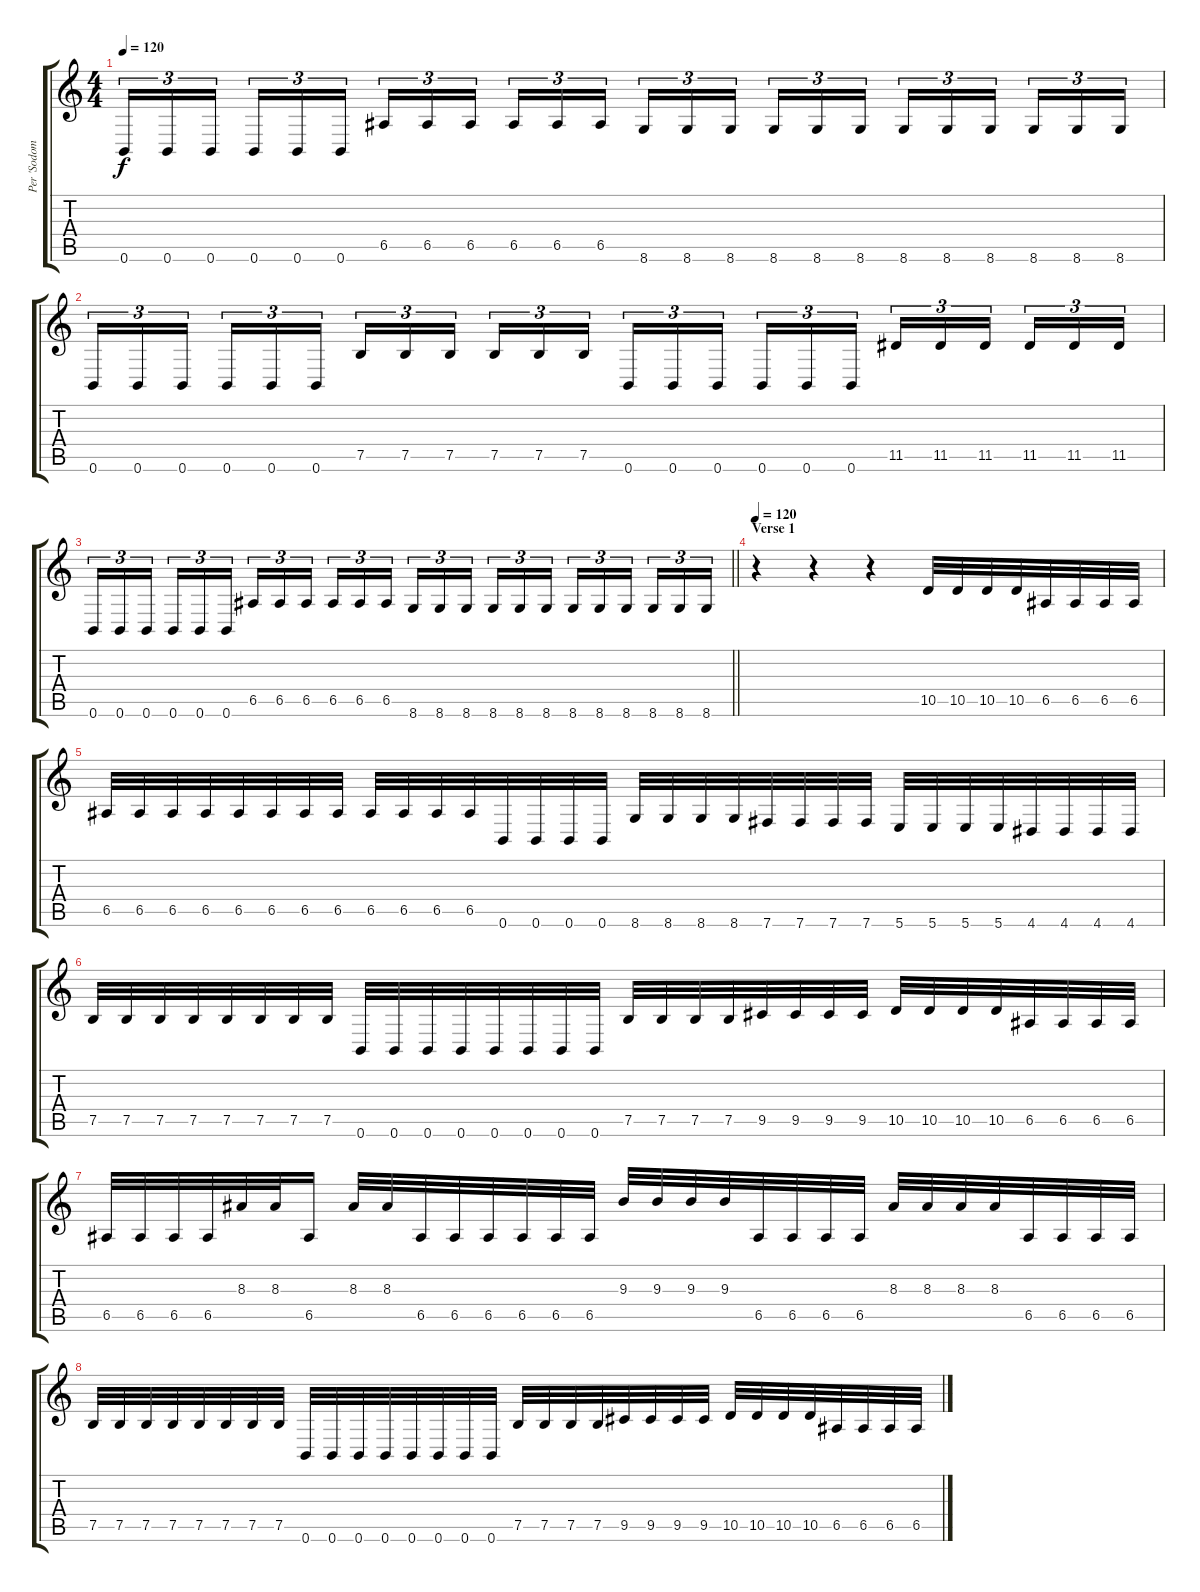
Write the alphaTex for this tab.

\track ("Per 'Sodomizer' Eriksson" "Per 'Sodom") {instrument distortionguitar}
\staff {score tabs}
\tuning (B3 G3 D3 A2 E2 B1) {hide}
\ts (4 4)
\tempo 120
\clef g2
\ks c
0.6.16{tu (3 2) dy f} 0.6.16{tu (3 2)} 0.6.16{tu (3 2) beam splitsecondary} 0.6.16{tu (3 2)} 0.6.16{tu (3 2)} 0.6.16{tu (3 2)} 6.5.16{tu (3 2)} 6.5.16{tu (3 2)} 6.5.16{tu (3 2) beam splitsecondary} 6.5.16{tu (3 2)} 6.5.16{tu (3 2)} 6.5.16{tu (3 2)} 8.6.16{tu (3 2)} 8.6.16{tu (3 2)} 8.6.16{tu (3 2) beam splitsecondary} 8.6.16{tu (3 2)} 8.6.16{tu (3 2)} 8.6.16{tu (3 2)} 8.6.16{tu (3 2)} 8.6.16{tu (3 2)} 8.6.16{tu (3 2) beam splitsecondary} 8.6.16{tu (3 2)} 8.6.16{tu (3 2)} 8.6.16{tu (3 2)} |
0.6.16{tu (3 2)} 0.6.16{tu (3 2)} 0.6.16{tu (3 2) beam splitsecondary} 0.6.16{tu (3 2)} 0.6.16{tu (3 2)} 0.6.16{tu (3 2)} 7.5.16{tu (3 2)} 7.5.16{tu (3 2)} 7.5.16{tu (3 2) beam splitsecondary} 7.5.16{tu (3 2)} 7.5.16{tu (3 2)} 7.5.16{tu (3 2)} 0.6.16{tu (3 2)} 0.6.16{tu (3 2)} 0.6.16{tu (3 2) beam splitsecondary} 0.6.16{tu (3 2)} 0.6.16{tu (3 2)} 0.6.16{tu (3 2)} 11.5.16{tu (3 2)} 11.5.16{tu (3 2)} 11.5.16{tu (3 2) beam splitsecondary} 11.5.16{tu (3 2)} 11.5.16{tu (3 2)} 11.5.16{tu (3 2)} |
\barLineRight lightlight
0.6.16{tu (3 2)} 0.6.16{tu (3 2)} 0.6.16{tu (3 2) beam splitsecondary} 0.6.16{tu (3 2)} 0.6.16{tu (3 2)} 0.6.16{tu (3 2)} 6.5.16{tu (3 2)} 6.5.16{tu (3 2)} 6.5.16{tu (3 2) beam splitsecondary} 6.5.16{tu (3 2)} 6.5.16{tu (3 2)} 6.5.16{tu (3 2)} 8.6.16{tu (3 2)} 8.6.16{tu (3 2)} 8.6.16{tu (3 2) beam splitsecondary} 8.6.16{tu (3 2)} 8.6.16{tu (3 2)} 8.6.16{tu (3 2)} 8.6.16{tu (3 2)} 8.6.16{tu (3 2)} 8.6.16{tu (3 2) beam splitsecondary} 8.6.16{tu (3 2)} 8.6.16{tu (3 2)} 8.6.16{tu (3 2)} |
\section ("" "Verse 1")
\tempo 120
r.4 r.4 r.4 10.5.32 10.5.32 10.5.32 10.5.32 6.5.32 6.5.32 6.5.32 6.5.32 |
6.5.32 6.5.32 6.5.32 6.5.32 6.5.32 6.5.32 6.5.32 6.5.32 6.5.32 6.5.32 6.5.32 6.5.32 0.6.32 0.6.32 0.6.32 0.6.32 8.6.32 8.6.32 8.6.32 8.6.32 7.6.32 7.6.32 7.6.32 7.6.32 5.6.32 5.6.32 5.6.32 5.6.32 4.6.32 4.6.32 4.6.32 4.6.32 |
7.5.32 7.5.32 7.5.32 7.5.32 7.5.32 7.5.32 7.5.32 7.5.32 0.6.32 0.6.32 0.6.32 0.6.32 0.6.32 0.6.32 0.6.32 0.6.32 7.5.32 7.5.32 7.5.32 7.5.32 9.5.32 9.5.32 9.5.32 9.5.32 10.5.32 10.5.32 10.5.32 10.5.32 6.5.32 6.5.32 6.5.32 6.5.32 |
6.5.32 6.5.32 6.5.32 6.5.32 8.3.32 8.3.32 6.5.16 8.3.32 8.3.32 6.5.32 6.5.32 6.5.32 6.5.32 6.5.32 6.5.32 9.3.32 9.3.32 9.3.32 9.3.32 6.5.32 6.5.32 6.5.32 6.5.32 8.3.32 8.3.32 8.3.32 8.3.32 6.5.32 6.5.32 6.5.32 6.5.32 |
7.5.32 7.5.32 7.5.32 7.5.32 7.5.32 7.5.32 7.5.32 7.5.32 0.6.32 0.6.32 0.6.32 0.6.32 0.6.32 0.6.32 0.6.32 0.6.32 7.5.32 7.5.32 7.5.32 7.5.32 9.5.32 9.5.32 9.5.32 9.5.32 10.5.32 10.5.32 10.5.32 10.5.32 6.5.32 6.5.32 6.5.32 6.5.32
